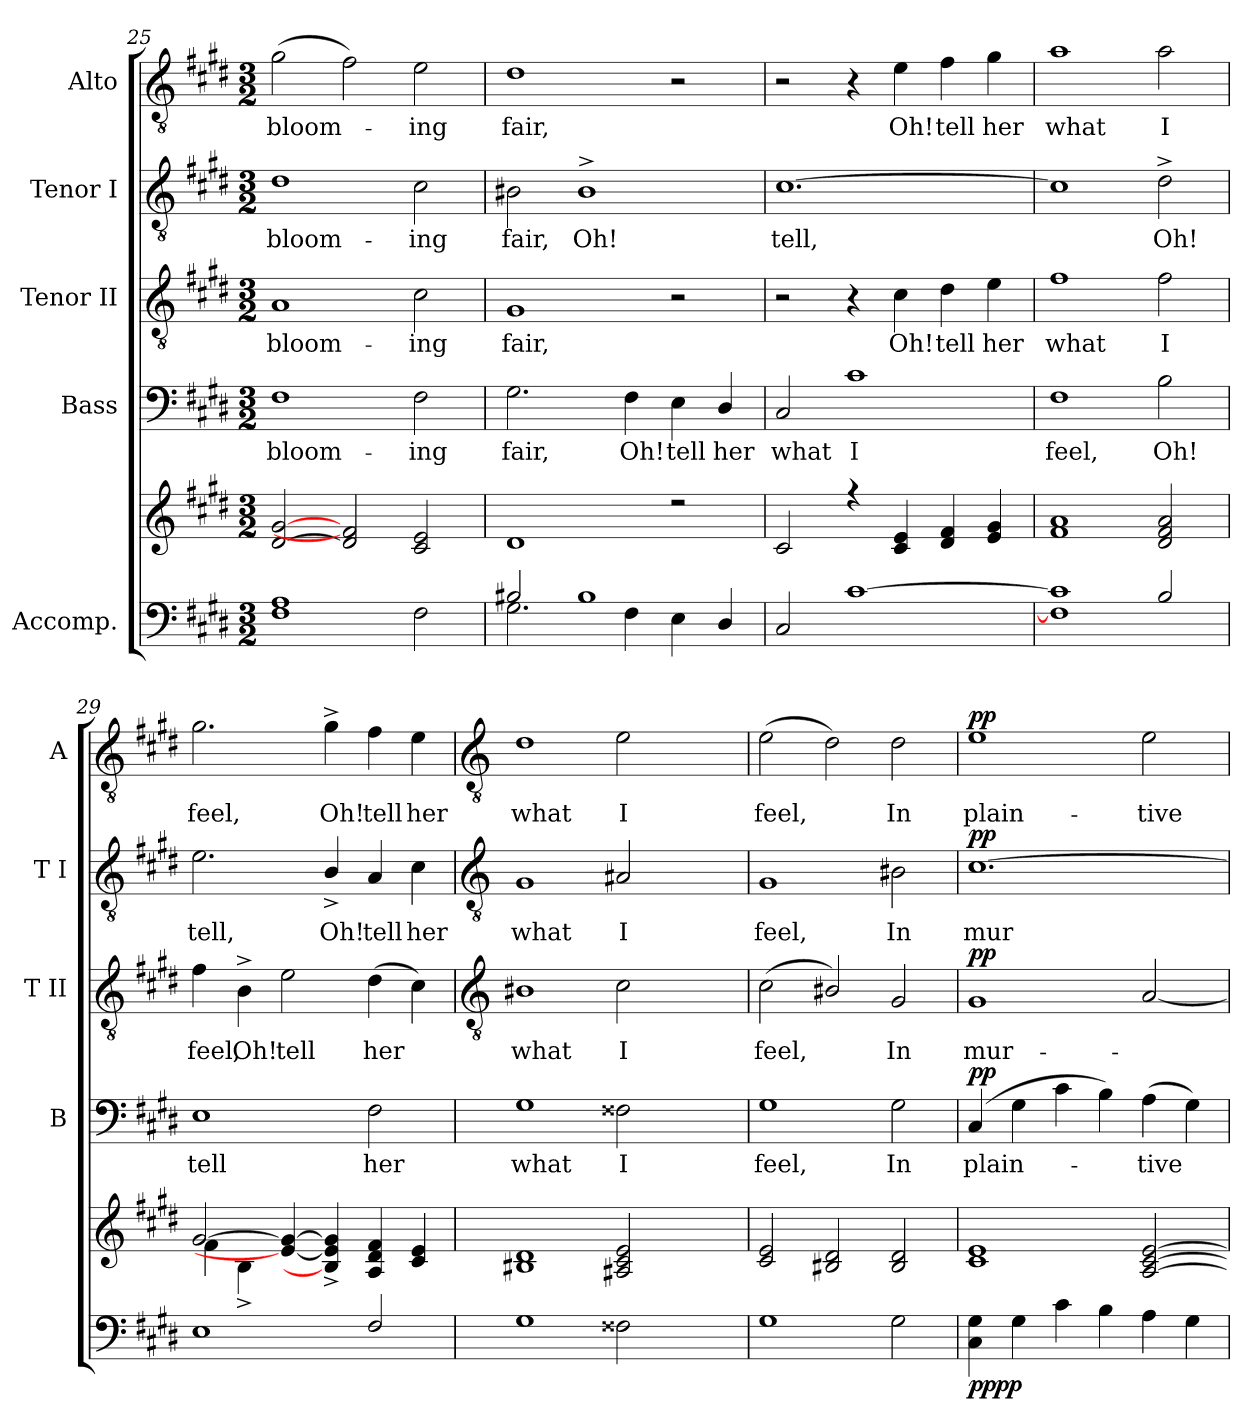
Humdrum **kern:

**kern	**kern	**dynam	**kern	**text	**dynam	**kern	**text	**dynam	**kern	**text	**dynam	**kern	**text	**dynam
*part5	*part5	*part5	*part4	*part4	*part4	*part3	*part3	*part3	*part2	*part2	*part2	*part1	*part1	*part1
*staff6	*staff5	*staff5/6	*staff4	*staff4	*staff4	*staff3	*staff3	*staff3	*staff2	*staff2	*staff2	*staff1	*staff1	*staff1
*I"Accomp.	*	*	*I"Bass	*	*	*I"Tenor II	*	*	*I"Tenor I	*	*	*I"Alto	*	*
*	*	*	*I'B	*	*	*I'T II	*	*	*I'T I	*	*	*I'A	*	*
*clefF4	*clefG2	*	*clefF4	*	*	*clefGv2	*	*	*clefGv2	*	*	*clefGv2	*	*
*k[f#c#g#d#]	*k[f#c#g#d#]	*	*k[f#c#g#d#]	*	*	*k[f#c#g#d#]	*	*	*k[f#c#g#d#]	*	*	*k[f#c#g#d#]	*	*
*E:	*E:	*	*E:	*	*	*E:	*	*	*E:	*	*	*E:	*	*
*M3/2	*M3/2	*	*M3/2	*	*	*M3/2	*	*	*M3/2	*	*	*M3/2	*	*
=25	=25	=25	=25	=25	=25	=25	=25	=25	=25	=25	=25	=25	=25	=25
*	*^	*	*	*	*	*	*	*	*	*	*	*	*	*
!LO:N:vis=1	!	!LO:N:vis=1	!	!	!LO:LY:b	!	!	!LO:LY:b	!	!	!LO:LY:b	!	!	!LO:LY:b	!
*^	*	*	*	*	*	*	*	*	*	*	*	*	*	*	*
1.ryy	1F#\ 1A\	[2d#/ [2g#/	1.ryy	.	1F#	bloom-	.	1A	bloom-	.	1d#	bloom-	.	(>2g#	bloom-	.
.	.	2d#/] 2f#/]	.	.	.	.	.	.	.	.	.	.	.	2f#)	.	.
!	!	!	!	!	!	!LO:LY:b	!	!	!LO:LY:b	!	!	!LO:LY:b	!	!	!LO:LY:b	!
.	2F#\	2c#/ 2e/	.	.	2F#	-ing	.	2c#	-ing	.	2c#	-ing	.	2e	ing	.
=26	=26	=26	=26	=26	=26	=26	=26	=26	=26	=26	=26	=26	=26	=26	=26	=26
!	!	!	!LO:N:vis=1	!	!	!LO:LY:b	!	!	!LO:LY:b	!	!	!LO:LY:b	!	!	!LO:LY:b	!
2B#X/	2.G#\	1d#/	1.ryy	.	2.G#	fair,	.	1G#	fair,	.	2B#X	fair,	.	1d#	fair,	.
!	!	!	!	!	!	!	!	!	!	!	!	!LO:LY:b	!	!	!	!
1B#/	.	.	.	.	.	.	.	.	.	.	1B#^	Oh!	.	.	.	.
!	!	!	!	!	!	!LO:LY:b	!	!	!	!	!	!	!	!	!	!
.	4F#\	.	.	.	4F#	Oh!	.	.	.	.	.	.	.	.	.	.
!	!	!	!	!	!	!LO:LY:b	!	!	!	!	!	!	!	!	!	!
.	4E\	2r	.	.	4E	tell	.	2r	.	.	.	.	.	2r	.	.
!	!	!	!	!	!	!LO:LY:b	!	!	!	!	!	!	!	!	!	!
.	4D#/	.	.	.	4D#/	her	.	.	.	.	.	.	.	.	.	.
=27	=27	=27	=27	=27	=27	=27	=27	=27	=27	=27	=27	=27	=27	=27	=27	=27
!	!LO:N:vis=1	!	!LO:N:vis=1	!	!	!LO:LY:b	!	!	!	!	!	!LO:LY:b	!	!	!	!
2C#/	1.ryy	2c#/	1.ryy	.	2C#	what	.	2r	.	.	[1.c#	tell,	.	2r	.	.
!	!	!	!	!	!	!LO:LY:b	!	!	!	!	!	!	!	!	!	!
[1c#/	.	4r	.	.	1c#	I	.	4r	.	.	.	.	.	4r	.	.
!	!	!	!	!	!	!	!	!	!LO:LY:b	!	!	!	!	!	!LO:LY:b	!
.	.	4c#/ 4e/	.	.	.	.	.	4c#	Oh!	.	.	.	.	4e	Oh!	.
!	!	!	!	!	!	!	!	!	!LO:LY:b	!	!	!	!	!	!LO:LY:b	!
.	.	4d#/ 4f#/	.	.	.	.	.	4d#	tell	.	.	.	.	4f#	tell	.
!	!	!	!	!	!	!	!	!	!LO:LY:b	!	!	!	!	!	!LO:LY:b	!
.	.	4e/ 4g#/	.	.	.	.	.	4e	her	.	.	.	.	4g#	her	.
=28	=28	=28	=28	=28	=28	=28	=28	=28	=28	=28	=28	=28	=28	=28	=28	=28
!	!LO:N:vis=1	!	!LO:N:vis=1	!	!	!LO:LY:b	!	!	!LO:LY:b	!	!	!	!	!	!LO:LY:b	!
1F#/] 1c#/]	1.ryy	1f#/ 1a/	1.ryy	.	1F#	feel,	.	1f#	what	.	1c#]	.	.	1a	what	.
!	!	!	!	!	!	!LO:LY:b	!	!	!LO:LY:b	!	!	!LO:LY:b	!	!	!LO:LY:b	!
2B/	.	2d#/ 2f#/ 2a/	.	.	2B	Oh!	.	2f#	I	.	2d#^	Oh!	.	2a	I	.
=29	=29	=29	=29	=29	=29	=29	=29	=29	=29	=29	=29	=29	=29	=29	=29	=29
!	!LO:N:vis=1	!	!	!	!	!LO:LY:b	!	!	!LO:LY:b	!	!	!LO:LY:b	!	!	!LO:LY:b	!
1E/	1.ryy	[2g#/	4f#\	.	1E	tell	.	4f#	feel,	.	2.e	tell,	.	2.g#	feel,	.
!	!	!	!	!	!	!	!	!	!LO:LY:b	!	!	!	!	!	!	!
.	.	.	4B^\	.	.	.	.	4B^	Oh!	.	.	.	.	.	.	.
!	!	!	!	!	!	!	!	!	!LO:LY:b	!	!	!	!	!	!	!
.	.	4e/_ 4g#/_	1ryy	.	.	.	.	2e	tell	.	.	.	.	.	.	.
!	!	!	!	!	!	!	!	!	!	!	!	!LO:LY:b	!	!	!LO:LY:b	!
.	.	4B/]^ 4e/]^ 4g#/]^	.	.	.	.	.	.	.	.	4B^/	Oh!	.	4g#^	Oh!	.
!	!	!	!	!	!	!LO:LY:b	!	!	!LO:LY:b	!	!	!LO:LY:b	!	!	!LO:LY:b	!
2F#/	.	4A/ 4d#/ 4f#/	.	.	2F#	her	.	(>4d#	her	.	4A	tell	.	4f#	tell	.
!	!	!	!	!	!	!	!	!	!	!	!	!LO:LY:b	!	!	!LO:LY:b	!
.	.	4c#/ 4e/	.	.	.	.	.	4c#)	.	.	4c#	her	.	4e	her	.
*v	*v	*	*	*	*	*	*	*	*	*	*	*	*	*	*	*
!!LO:LB:g=z
=30	=30	=30	=30	=30	=30	=30	=30	=30	=30	=30	=30	=30	=30	=30	=30
*	*	*	*	*	*	*	*clefGv2	*	*	*clefGv2	*	*	*clefGv2	*	*
!	!	!LO:N:vis=1	!	!	!LO:LY:b	!	!	!LO:LY:b	!	!	!LO:LY:b	!	!	!LO:LY:b	!
1G#	1B#X/ 1d#/	1.ryy	.	1G#	what	.	1B#X	what	.	1G#	what	.	1d#	what	.
!	!	!	!	!	!LO:LY:b	!	!	!LO:LY:b	!	!	!LO:LY:b	!	!	!LO:LY:b	!
2F##X	2A#X/ 2c#/ 2e/	.	.	2F##X	I	.	2c#	I	.	2A#X	I	.	2e	I	.
2ryy	2ryy	2ryy	.	2ryy	.	.	2ryy	.	.	2ryy	.	.	2ryy	.	.
=31	=31	=31	=31	=31	=31	=31	=31	=31	=31	=31	=31	=31	=31	=31	=31
!	!	!LO:N:vis=1	!	!	!LO:LY:b	!	!	!LO:LY:b	!	!	!LO:LY:b	!	!	!LO:LY:b	!
1G#	2c#/ 2e/	1.ryy	.	1G#	feel,	.	(<2c#	feel,	.	1G#	feel,	.	(>2e	feel,	.
.	2B#X/ 2d#/	.	.	.	.	.	2B#X/)	.	.	.	.	.	2d#)	.	.
!	!	!	!	!	!LO:LY:b	!	!	!LO:LY:b	!	!	!LO:LY:b	!	!	!LO:LY:b	!
2G#	2B#/ 2d#/	.	.	2G#	In	.	2G#	In	.	2B#X	In	.	2d#	In	.
=32	=32	=32	=32	=32	=32	=32	=32	=32	=32	=32	=32	=32	=32	=32	=32
!	!	!LO:N:vis=1	!LO:DY:b=2	!	!LO:LY:b	!	!	!LO:LY:b	!	!	!LO:LY:b	!	!	!LO:LY:b	!
!	!	!	!LO:DY:n=1:b	!	!	!LO:DY:b	!	!	!LO:DY:b	!	!	!LO:DY:b	!	!	!LO:DY:b
4C# 4G#	1c#/ 1e/	1.ryy	pp pp	(>4C#	plain-	pp	1G#	mur-	pp	[1.c#	mur-	pp	1e	plain-	pp
4G#	.	.	.	4G#	.	.	.	.	.	.	.	.	.	.	.
4c#	.	.	.	4c#	.	.	.	.	.	.	.	.	.	.	.
4B	.	.	.	4B)	.	.	.	.	.	.	.	.	.	.	.
!	!	!	!	!	!LO:LY:b	!	!	!	!	!	!	!	!	!LO:LY:b	!
4A	[2A/ [2c#/ [2e/	.	.	(>4A	tive	.	[2A	.	.	.	.	.	2e	-tive	.
4G#	.	.	.	4G#)	.	.	.	.	.	.	.	.	.	.	.
*	*v	*v	*	*	*	*	*	*	*	*	*	*	*	*	*
=	=	=	=	=	=	=	=	=	=	=	=	=	=	=
*-	*-	*-	*-	*-	*-	*-	*-	*-	*-	*-	*-	*-	*-	*-
